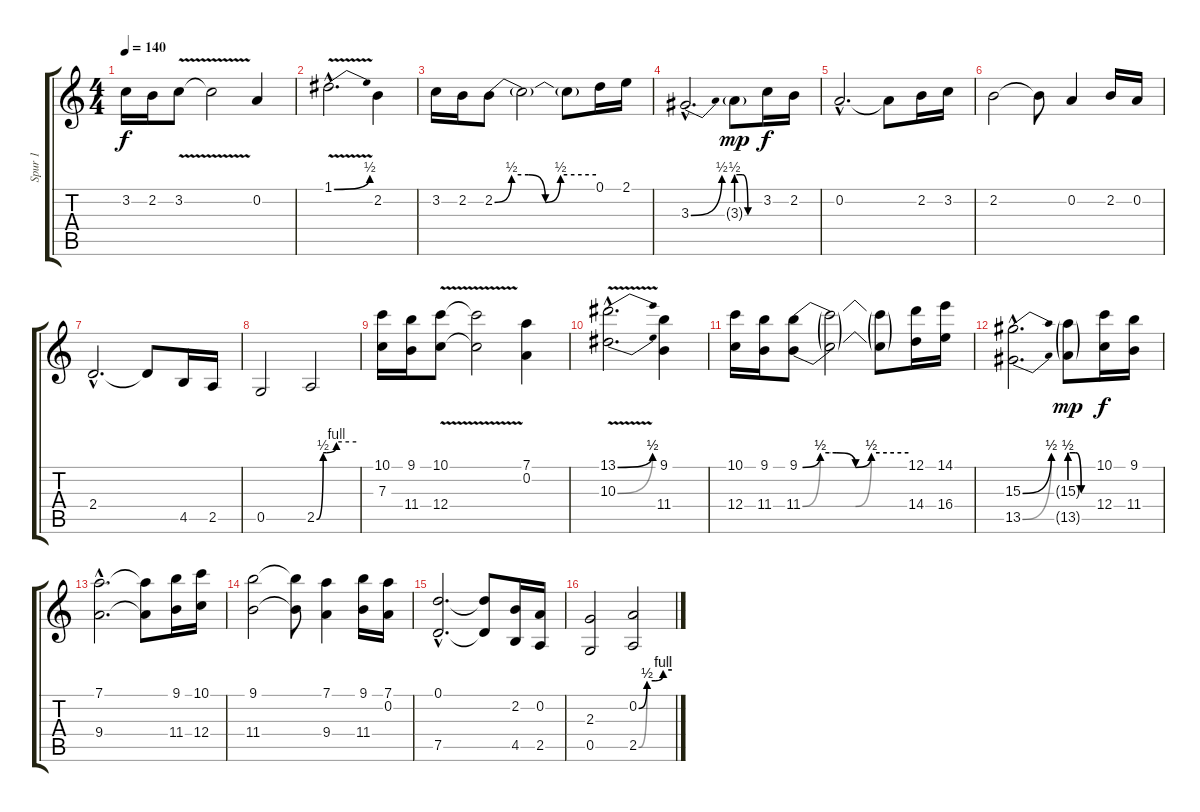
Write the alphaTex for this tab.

\track ("Spur 1" "Spur 1") {instrument panflute}
\staff {score tabs}
\tuning (D5 A4 F4 C4 G3 D3) {hide}
\ts (4 4)
\tempo 140
\clef g2
\ks c
3.2.16{dy f instrument panflute} 2.2.16 3.2{v}.8 3.2{t}.2 0.2.4 |
1.1{be (bend 0 0 60 2) v hac}.2{d} 2.2.4 |
3.2.16 2.2.16 2.2{be (custom 0 0 10 2 20 2 30 0 39 2 60 2)}.8 2.2{t}.2 2.2{t}.8 0.1.16 2.1.16 |
3.3{be (bend 0 0 60 2) hac}.2{d} 3.3{be (custom 0 2 15 2 30 0 60 0) g}.8{dy mp} 3.2.16{dy f} 2.2.16 |
0.2{hac}.2{d} 0.2{t}.8 2.2.16 3.2.16 |
2.2.2 2.2{t}.8 0.2.4 2.2.16 0.2.16 |
2.4{hac}.2{d} 2.4{t}.8 4.5.16 2.5.16 |
0.5.2 2.5{be (custom 0 0 10 2 15 2 30 4 60 4)}.2 |
(10.1 7.3).16{volume 16} (9.1 11.4).16 (10.1{v} 12.4{v}).8 (10.1{t} 12.4{t}).2 (7.1 0.2).4 |
(13.1{be (bend 0 0 60 2) v hac} 10.3{be (bend 0 0 60 2) v hac}).2{d} (9.1 11.4).4 |
(10.1 12.4).16 (9.1 11.4).16 (9.1{be (custom 0 0 10 2 19 2 30 0 39 2 60 2)} 11.4{be (custom 0 0 10 2 20 2 30 0 39 2 60 2)}).8 (9.1{t} 11.4{t}).2 (9.1{t} 11.4{t}).8 (12.1 14.4).16 (14.1 16.4).16 |
(15.3{be (bend 0 0 60 2) hac} 13.5{be (bend 0 0 60 2) hac}).2{d} (15.3{be (custom 0 2 15 2 30 0 60 0) g} 13.5{be (custom 0 2 15 2 30 0 60 0) g}).8{dy mp} (10.1 12.4).16{dy f} (9.1 11.4).16 |
(7.1{hac} 9.4{hac}).2{d} (7.1{t} 9.4{t}).8 (9.1 11.4).16 (10.1 12.4).16 |
(9.1 11.4).2 (9.1{t} 11.4{t}).8 (7.1 9.4).4 (9.1 11.4).16 (7.1 0.2).16 |
(0.1{hac} 7.5{hac}).2{d} (0.1{t} 7.5{t}).8 (2.2 4.5).16 (0.2 2.5).16 |
(2.3 0.5).2 (0.2{be (custom 0 0 15 2 30 2 44 4 60 4)} 2.5{be (custom 0 0 15 2 30 2 45 4 60 4)}).2
